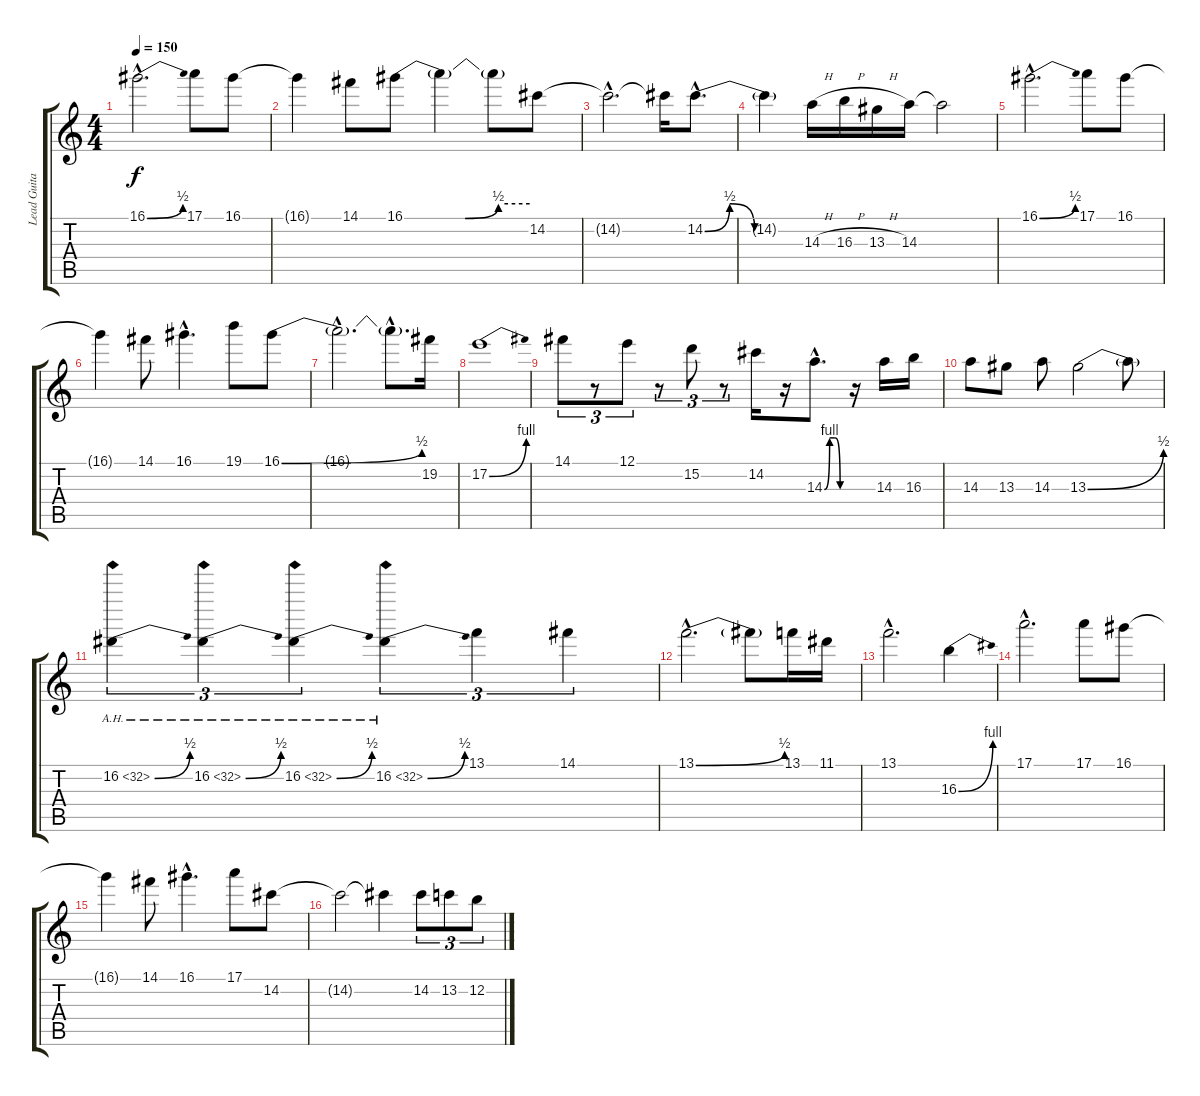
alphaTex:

\track ("Lead Guitar (P.Rondat)" "Lead Guita") {instrument overdrivenguitar}
\staff {score tabs}
\tuning (E4 B3 G3 D3 A2 E2) {hide}
\ts (4 4)
\tempo 150
\clef g2
\ks c
16.1{be (bend 0 0 60 2) hac}.2{d dy f} 17.1.8 16.1.8 |
16.1{t}.4 14.1.8 16.1{be (custom 0 0 29 0 45 2 60 2)}.8 16.1{t}.4 16.1{t}.8 14.2.8 |
14.2{hac t}.2{d} 14.2{t}.16 14.2{be (custom 0 0 15 2 30 0 45 0 60 0) hac}.8{d} |
14.2{t}.4 14.3{h}.16 16.3{h}.16 13.3{h}.16 14.3.16 14.3{t}.2 |
16.1{be (bend 0 0 60 2) hac}.2{d} 17.1.8 16.1.8 |
16.1{t}.4 14.1.8 16.1{hac}.4{d} 19.1.8 16.1{be (bend 0 0 60 2)}.8 |
16.1{hac t}.2{d} 16.1{hac t}.8{d} 19.2.16 |
17.2{be (bend 0 0 60 4)}.1 |
14.1.8{tu (3 2)} r.8{tu (3 2)} 12.1.8{tu (3 2)} r.8{tu (3 2)} 15.2.8{tu (3 2)} r.8{tu (3 2)} 14.2.16 r.16 14.3{be (custom 0 0 15 4 30 4 45 0 60 0) hac}.8{d} r.16 14.3.16 16.3.16 |
14.3.8 13.3.8 14.3.8 13.3{be (bend 0 0 60 2)}.2 13.3{t}.8 |
16.2{be (bend 0 0 60 2) ah 16}.4{tu (3 2)} 16.2{be (bend 0 0 60 2) ah 16}.4{tu (3 2)} 16.2{be (bend 0 0 60 2) ah 16}.4{tu (3 2)} 16.2{be (bend 0 0 60 2) ah 16}.4{tu (3 2)} 13.1.4{tu (3 2)} 14.1.4{tu (3 2)} |
13.1{be (bend 0 0 60 2) hac}.2{d} 13.1{t}.8 13.1.16 11.1.16 |
13.1{hac}.2{d} 16.3{be (bend 0 0 60 4)}.4 |
17.1{hac}.2{d} 17.1.8 16.1.8 |
16.1{t}.4 14.1.8 16.1{hac}.4{d} 17.1.8 14.2.8 |
14.2{t}.2 14.2{t}.4 14.2.8{tu (3 2)} 13.2.8{tu (3 2)} 12.2.8{tu (3 2)}
